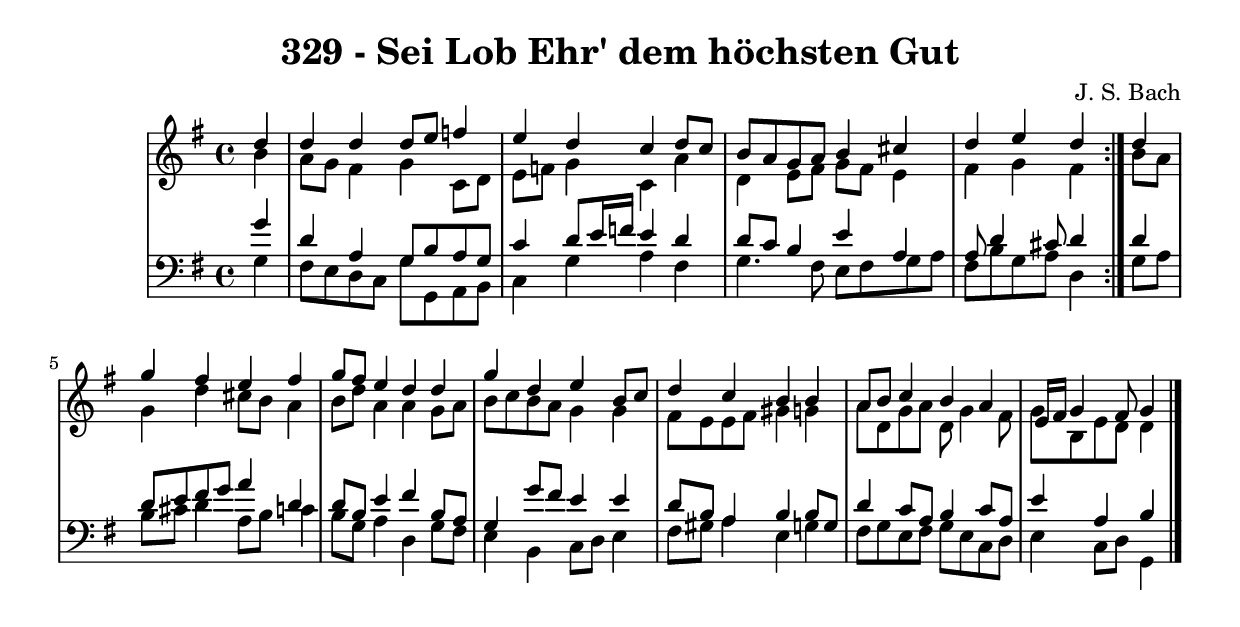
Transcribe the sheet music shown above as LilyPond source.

\version "2.10.33"

\header {
  title = "329 - Sei Lob Ehr' dem höchsten Gut"
  composer = "J. S. Bach"
}


global = {
  \time 4/4
  \key g \major
}


soprano = \relative c'' {
  \repeat volta 2 {
    \partial 4 d4 
    d4 d4 d8 e8 f4 
    e4 d4 c4 d8 c8 
    b8 a8 g8 a8 b4 cis4 
    d4 e4 d4 } d4 
  g4 fis4 e4 fis4   %5
  g8 fis8 e4 d4 d4 
  g4 d4 e4 b8 c8 
  d4 c4 b4 b4 
  a8 b8 c4 b4 a4 
  e16 fis16 g4 fis8 g4   %10
  
}

alto = \relative c'' {
  \repeat volta 2 {
    \partial 4 b4 
    a8 g8 fis4 g4 c,8 d8 
    e8 f8 g4 c,4 a'4 
    d,4 e8 fis8 g8 fis8 e4 
    fis4 g4 fis4 } b8 a8 
  g4 d'4 cis8 b8 a4   %5
  b8 d8 a4 a4 g8 a8 
  b8 c8 b8 a8 g4 g4 
  fis8 e8 e8 fis8 gis4 g4 
  a8 d,8 g8 a8 d,8 g4 fis8 
  g8 b,8 e8 d8 d4   %10
  
}

tenor = \relative c'' {
  \repeat volta 2 {
    \partial 4 g4 
    d4 a4 g8 b8 a8 g8 
    c4 d8 e16 f16 e4 d4 
    d8 c8 b4 e4 a,4 
    a8 d4 cis8 d4 } d4 
  d8 e8 fis8 g8 a4 d,4   %5
  d8 b8 e4 fis4 b,8 a8 
  g4 g'8 fis8 e4 e4 
  d8 b8 a4 b4 b8 g8 
  d'4 c8 a8 b4 c8 a8 
  e'4 a,4 b4   %10
  
}

baixo = \relative c' {
  \repeat volta 2 {
    \partial 4 g4 
    fis8 e8 d8 c8 g'8 g,8 a8 b8 
    c4 g'4 a4 fis4 
    g4. fis8 e8 fis8 g8 a8 
    fis8 b8 g8 a8 d,4 } g8 a8 
  b8 cis8 d4 a8 b8 c4   %5
  b8 g8 a4 d,4 g8 fis8 
  e4 b4 c8 d8 e4 
  fis8 gis8 a4 e4 g4 
  fis8 g8 e8 fis8 g8 e8 c8 d8 
  e4 c8 d8 g,4   %10
  
}

\score {
  <<
    \new StaffGroup <<
      \override StaffGroup.SystemStartBracket #'style = #'line 
      \new Staff {
        <<
          \global
          \new Voice = "soprano" { \voiceOne \soprano }
          \new Voice = "alto" { \voiceTwo \alto }
        >>
      }
      \new Staff {
        <<
          \global
          \clef "bass"
          \new Voice = "tenor" {\voiceOne \tenor }
          \new Voice = "baixo" { \voiceTwo \baixo \bar "|."}
        >>
      }
    >>
  >>
  \layout {}
  \midi {}
}